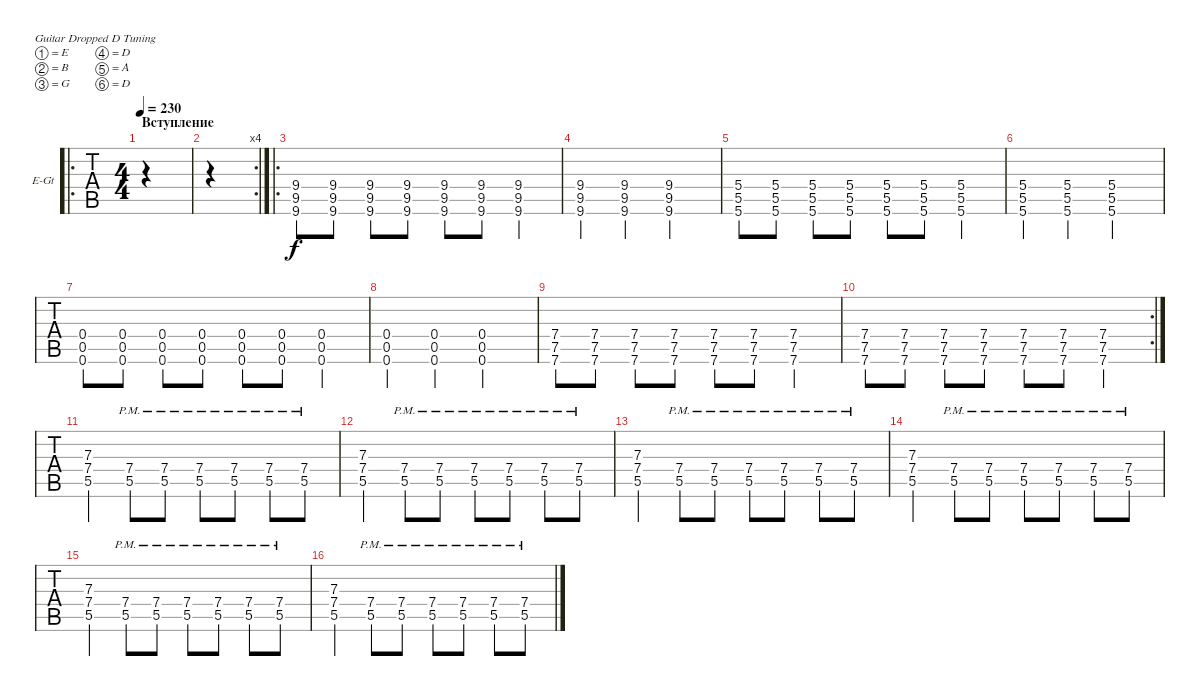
\defaultSystemsLayout 4
\bracketExtendMode groupsimilarinstruments
\firstSystemTrackNameOrientation horizontal
\otherSystemsTrackNameOrientation horizontal
\track ("Electric Guitar" "E-Gt") {instrument distortionguitar}
\staff {tabs}
\tuning (E4 B3 G3 D3 A2 D2)
\ro
\ts (4 4)
\section ("" "Вступление")
\tempo 230
\clef g2
\ks c
|
\rc 4
|
\ro
(9.5 9.4 9.6).8 (9.5 9.4 9.6).8 (9.5 9.4 9.6).8 (9.5 9.4 9.6).8 (9.5 9.4 9.6).8 (9.5 9.4 9.6).8 (9.5 9.4 9.6).4 |
(9.5 9.4 9.6).4 (9.5 9.4 9.6).4 (9.5 9.4 9.6).2 |
(5.5 5.6 5.4).8 (5.5 5.6 5.4).8 (5.5 5.6 5.4).8 (5.5 5.6 5.4).8 (5.5 5.6 5.4).8 (5.5 5.6 5.4).8 (5.5 5.6 5.4).4 |
(5.5 5.4 5.6).4 (5.5 5.4 5.6).4 (5.5 5.4 5.6).2 |
(0.5 0.6 0.4).8 (0.5 0.6 0.4).8 (0.5 0.6 0.4).8 (0.5 0.6 0.4).8 (0.5 0.6 0.4).8 (0.5 0.6 0.4).8 (0.5 0.6 0.4).4 |
(0.5 0.4 0.6).4 (0.5 0.4 0.6).4 (0.5 0.4 0.6).2 |
(7.5 7.4 7.6).8 (7.5 7.4 7.6).8 (7.5 7.4 7.6).8 (7.5 7.4 7.6).8 (7.5 7.4 7.6).8 (7.5 7.4 7.6).8 (7.5 7.4 7.6).4 |
\rc 2
(7.5 7.4 7.6).8 (7.5 7.4 7.6).8 (7.5 7.4 7.6).8 (7.5 7.4 7.6).8 (7.5 7.4 7.6).8 (7.5 7.4 7.6).8 (7.5 7.4 7.6).4 |
(5.5 7.4 7.3).4 (5.5{pm} 7.4{pm}).8 (5.5{pm} 7.4{pm}).8 (5.5{pm} 7.4{pm}).8 (5.5{pm} 7.4{pm}).8 (5.5{pm} 7.4{pm}).8 (5.5{pm} 7.4{pm}).8 |
(5.5 7.4 7.3).4 (5.5{pm} 7.4{pm}).8 (5.5{pm} 7.4{pm}).8 (5.5{pm} 7.4{pm}).8 (5.5{pm} 7.4{pm}).8 (5.5{pm} 7.4{pm}).8 (5.5{pm} 7.4{pm}).8 |
(5.5 7.4 7.3).4 (5.5{pm} 7.4{pm}).8 (5.5{pm} 7.4{pm}).8 (5.5{pm} 7.4{pm}).8 (5.5{pm} 7.4{pm}).8 (5.5{pm} 7.4{pm}).8 (5.5{pm} 7.4{pm}).8 |
(5.5 7.4 7.3).4 (5.5{pm} 7.4{pm}).8 (5.5{pm} 7.4{pm}).8 (5.5{pm} 7.4{pm}).8 (5.5{pm} 7.4{pm}).8 (5.5{pm} 7.4{pm}).8 (5.5{pm} 7.4{pm}).8 |
(5.5 7.4 7.3).4 (5.5{pm} 7.4{pm}).8 (5.5{pm} 7.4{pm}).8 (5.5{pm} 7.4{pm}).8 (5.5{pm} 7.4{pm}).8 (5.5{pm} 7.4{pm}).8 (5.5{pm} 7.4{pm}).8 |
(5.5 7.4 7.3).4 (5.5{pm} 7.4{pm}).8 (5.5{pm} 7.4{pm}).8 (5.5{pm} 7.4{pm}).8 (5.5{pm} 7.4{pm}).8 (5.5{pm} 7.4{pm}).8 (5.5{pm} 7.4{pm}).8
